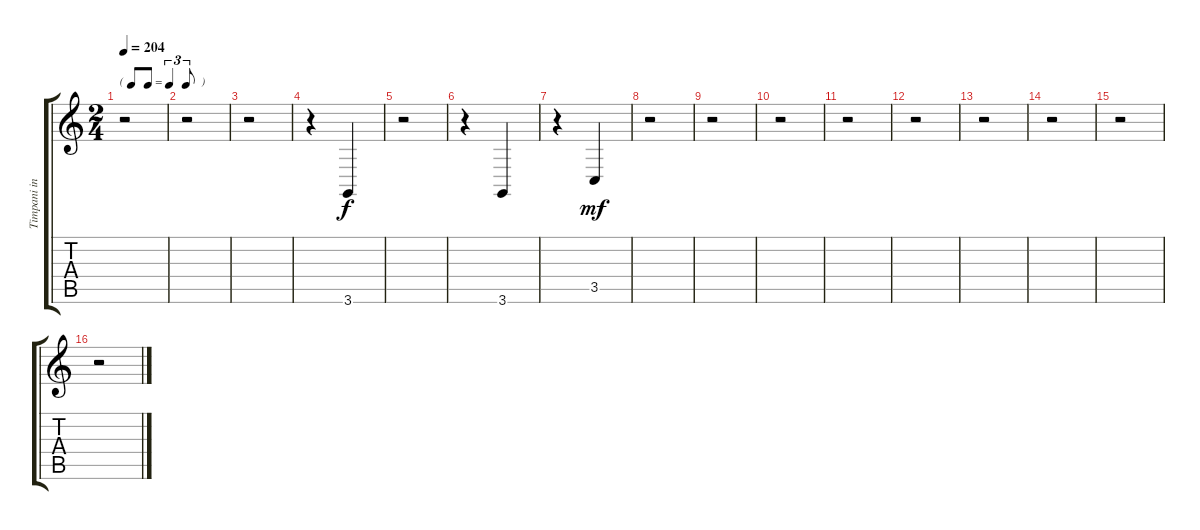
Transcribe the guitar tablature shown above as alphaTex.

\track ("Timpani in C/G" "Timpani in") {instrument timpani}
\staff {score tabs}
\tuning (E4 B3 G3 D3 A2 E2) {hide}
\ts (2 4)
\tf triplet8th
\tempo 204
\clef g2
\ks c
r.2{dy mf} |
r.2 |
r.2 |
r.4 3.6.4{dy f} |
r.2 |
r.4 3.6.4 |
r.4 3.5.4{dy mf} |
r.2 |
r.2 |
r.2 |
r.2 |
r.2 |
r.2 |
r.2 |
r.2 |
r.2
